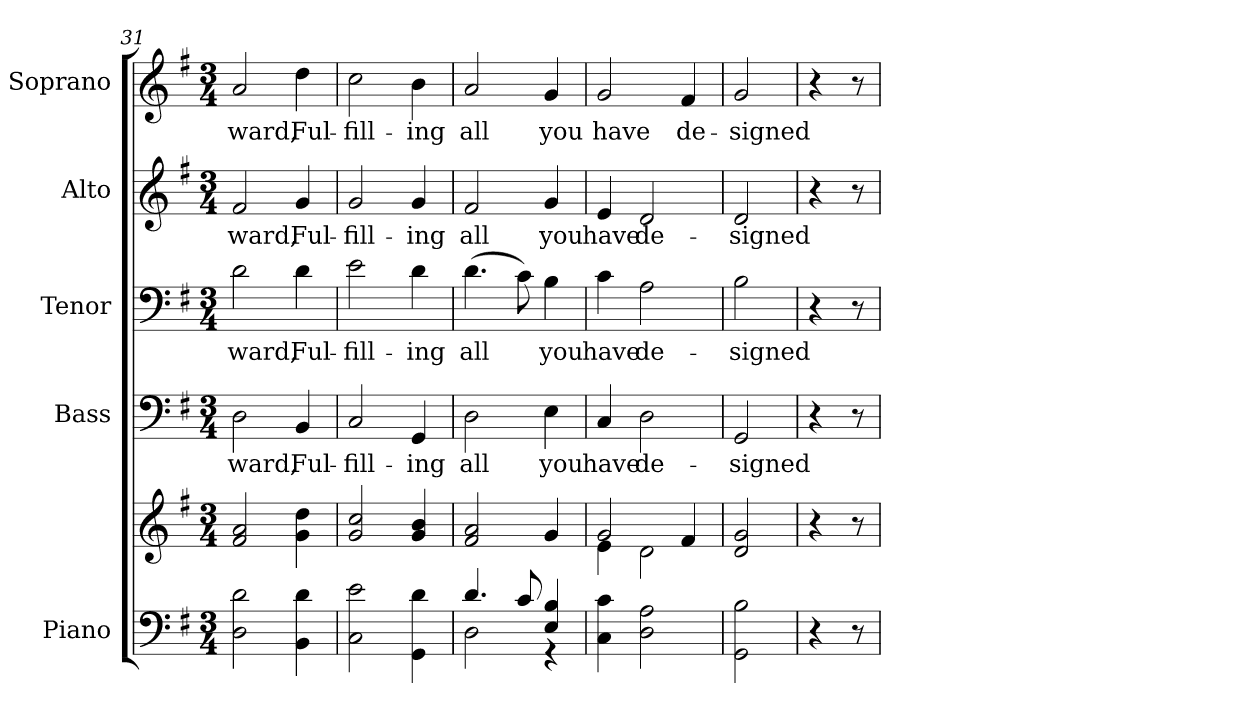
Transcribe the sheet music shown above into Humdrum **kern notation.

**kern	**kern	**kern	**text	**kern	**text	**kern	**text	**kern	**text
*part5	*part5	*part4	*part4	*part3	*part3	*part2	*part2	*part1	*part1
*staff6	*staff5	*staff4	*staff4	*staff3	*staff3	*staff2	*staff2	*staff1	*staff1
*I"Piano	*	*I"Bass	*	*I"Tenor	*	*I"Alto	*	*I"Soprano	*
*I'Pno.	*	*I'B.	*	*I'T.	*	*I'A.	*	*I'S.	*
*clefF4	*clefG2	*clefF4	*	*clefF4	*	*clefG2	*	*clefG2	*
*k[f#]	*k[f#]	*k[f#]	*	*k[f#]	*	*k[f#]	*	*k[f#]	*
*G:	*G:	*G:	*	*G:	*	*G:	*	*G:	*
*M3/4	*M3/4	*M3/4	*	*M3/4	*	*M3/4	*	*M3/4	*
=31	=31	=31	=31	=31	=31	=31	=31	=31	=31
!	!	!	!LO:LY:b:color=#000000	!	!	!	!	!	!
!	!	!	!	!	!LO:LY:b:color=#000000	!	!	!	!
!	!	!	!	!	!	!	!LO:LY:b:color=#000000	!	!
!	!	!	!	!	!	!	!	!	!LO:LY:b:color=#000000
2Di\ 2di	2f#i/ 2ai	2Di\	-ward,	2di\	-ward,	2f#i/	-ward,	2ai/	-ward,
!	!	!	!LO:LY:b:color=#000000	!	!	!	!	!	!
!	!	!	!	!	!LO:LY:b:color=#000000	!	!	!	!
!	!	!	!	!	!	!	!LO:LY:b:color=#000000	!	!
!	!	!	!	!	!	!	!	!	!LO:LY:b:color=#000000
4BBi\ 4di	4gi\ 4ddi	4BBi/	Ful-	4di\	Ful-	4gi/	Ful-	4ddi\	Ful-
!!LO:PB:g=z
=32	=32	=32	=32	=32	=32	=32	=32	=32	=32
!	!	!	!LO:LY:b:color=#000000	!	!	!	!	!	!
!	!	!	!	!	!LO:LY:b:color=#000000	!	!	!	!
!	!	!	!	!	!	!	!LO:LY:b:color=#000000	!	!
!	!	!	!	!	!	!	!	!	!LO:LY:b:color=#000000
2Ci\ 2ei	2gi/ 2cci	2Ci/	-fill-	2ei\	-fill-	2gi/	-fill-	2cci\	-fill-
!	!	!	!LO:LY:b:color=#000000	!	!	!	!	!	!
!	!	!	!	!	!LO:LY:b:color=#000000	!	!	!	!
!	!	!	!	!	!	!	!LO:LY:b:color=#000000	!	!
!	!	!	!	!	!	!	!	!	!LO:LY:b:color=#000000
4GGi\ 4di	4gi/ 4bi	4GGi/	-ing	4di\	-ing	4gi/	-ing	4bi\	-ing
=33	=33	=33	=33	=33	=33	=33	=33	=33	=33
*^	*	*	*	*	*	*	*	*	*
!	!	!	!	!LO:LY:b:color=#000000	!	!	!	!	!	!
!	!	!	!	!	!	!LO:LY:b:color=#000000	!	!	!	!
!	!	!	!	!	!	!	!	!LO:LY:b:color=#000000	!	!
!	!	!	!	!	!	!	!	!	!	!LO:LY:b:color=#000000
4.di/	2Di\	2f#i/ 2ai	2Di\	all	(4.di\	all	2f#i/	all	2ai/	all
8ci/	.	.	.	.	8ci\)	.	.	.	.	.
!	!	!	!	!LO:LY:b:color=#000000	!	!	!	!	!	!
!	!	!	!	!	!	!LO:LY:b:color=#000000	!	!	!	!
!	!	!	!	!	!	!	!	!LO:LY:b:color=#000000	!	!
!	!	!	!	!	!	!	!	!	!	!LO:LY:b:color=#000000
4Ei/ 4Bi	4r	4gi/	4Ei\	you	4Bi\	you	4gi/	you	4gi/	you
*v	*v	*	*	*	*	*	*	*	*	*
!!LO:PB:g=z
=34	=34	=34	=34	=34	=34	=34	=34	=34	=34
*	*^	*	*	*	*	*	*	*	*
*^	*	*	*	*	*	*	*	*	*	*
!	!	!	!	!	!LO:LY:b:color=#000000	!	!	!	!	!	!
*v	*v	*	*	*	*	*	*	*	*	*	*
*^	*	*	*	*	*	*	*	*	*	*
!	!	!	!	!	!	!	!LO:LY:b:color=#000000	!	!	!	!
*v	*v	*	*	*	*	*	*	*	*	*	*
*^	*	*	*	*	*	*	*	*	*	*
!	!	!	!	!	!	!	!	!	!LO:LY:b:color=#000000	!	!
*v	*v	*	*	*	*	*	*	*	*	*	*
*^	*	*	*	*	*	*	*	*	*	*
!	!	!	!	!	!	!	!	!	!	!	!LO:LY:b:color=#000000
*v	*v	*	*	*	*	*	*	*	*	*	*
4Ci\ 4ci	2gi/	4ei\	4Ci/	have	4ci\	have	4ei/	have	2gi/	have
!	!	!	!	!LO:LY:b:color=#000000	!	!	!	!	!	!
!	!	!	!	!	!	!LO:LY:b:color=#000000	!	!	!	!
!	!	!	!	!	!	!	!	!LO:LY:b:color=#000000	!	!
2Di\ 2Ai	.	2di\	2Di\	de-	2Ai\	de-	2di/	de-	.	.
!	!	!	!	!	!	!	!	!	!	!LO:LY:b:color=#000000
.	4f#i/	.	.	.	.	.	.	.	4f#i/	de-
*	*v	*v	*	*	*	*	*	*	*	*
=35	=35	=35	=35	=35	=35	=35	=35	=35	=35
!	!	!	!LO:LY:b:color=#000000	!	!	!	!	!	!
!	!	!	!	!	!LO:LY:b:color=#000000	!	!	!	!
!	!	!	!	!	!	!	!LO:LY:b:color=#000000	!	!
!	!	!	!	!	!	!	!	!	!LO:LY:b:color=#000000
2GGi\ 2Bi	2di/ 2gi	2GGi/	-signed	2Bi\	-signed	2di/	-signed	2gi/	-signed
!!LO:PB:g=z
=36	=36	=36	=36	=36	=36	=36	=36	=36	=36
4r	4r	4r	.	4r	.	4r	.	4r	.
8r	8r	8r	.	8r	.	8r	.	8r	.
=	=	=	=	=	=	=	=	=	=
*-	*-	*-	*-	*-	*-	*-	*-	*-	*-
